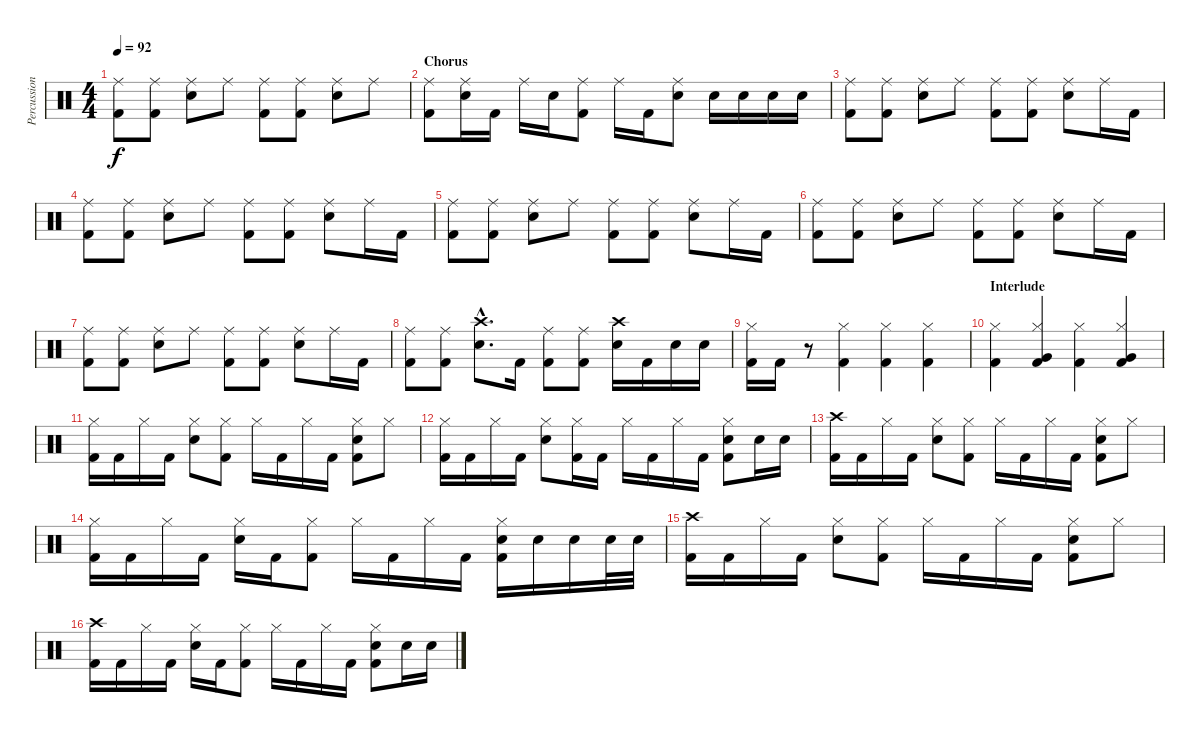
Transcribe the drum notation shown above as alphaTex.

\track ("Percussion" "Percussion") {instrument percussion}
\staff {score}
\articulation defaults
\ts (4 4)
\tempo 92
\clef neutral
\ks c
("Ride (middle)" "Kick (hit) 2").8{dy f} ("Ride (middle)" "Kick (hit) 2").8 ("Ride (middle)" "Electric Snare (hit)").8 "Ride (middle)".8 ("Ride (middle)" "Kick (hit) 2").8 ("Ride (middle)" "Kick (hit) 2").8 ("Ride (middle)" "Electric Snare (hit)").8 "Ride (middle)".8 |
\section ("" "Chorus")
("Ride (middle)" "Kick (hit) 2").8 ("Ride (middle)" "Electric Snare (hit)").16 "Kick (hit) 2".16 "Ride (middle)".16 "Electric Snare (hit)".16 ("Ride (middle)" "Kick (hit) 2").8 "Ride (middle)".16 "Kick (hit) 2".16 ("Ride (middle)" "Electric Snare (hit)").8 "Electric Snare (hit)".16 "Electric Snare (hit)".16 "Electric Snare (hit)".16 "Electric Snare (hit)".16 |
("Ride (middle)" "Kick (hit) 2").8 ("Ride (middle)" "Kick (hit) 2").8 ("Ride (middle)" "Electric Snare (hit)").8 "Ride (middle)".8 ("Ride (middle)" "Kick (hit) 2").8 ("Ride (middle)" "Kick (hit) 2").8 ("Ride (middle)" "Electric Snare (hit)").8 "Ride (middle)".16 "Kick (hit) 2".16 |
("Ride (middle)" "Kick (hit) 2").8 ("Ride (middle)" "Kick (hit) 2").8 ("Ride (middle)" "Electric Snare (hit)").8 "Ride (middle)".8 ("Ride (middle)" "Kick (hit) 2").8 ("Ride (middle)" "Kick (hit) 2").8 ("Ride (middle)" "Electric Snare (hit)").8 "Ride (middle)".16 "Kick (hit) 2".16 |
("Ride (middle)" "Kick (hit) 2").8 ("Ride (middle)" "Kick (hit) 2").8 ("Ride (middle)" "Electric Snare (hit)").8 "Ride (middle)".8 ("Ride (middle)" "Kick (hit) 2").8 ("Ride (middle)" "Kick (hit) 2").8 ("Ride (middle)" "Electric Snare (hit)").8 "Ride (middle)".16 "Kick (hit) 2".16 |
("Ride (middle)" "Kick (hit) 2").8 ("Ride (middle)" "Kick (hit) 2").8 ("Ride (middle)" "Electric Snare (hit)").8 "Ride (middle)".8 ("Ride (middle)" "Kick (hit) 2").8 ("Ride (middle)" "Kick (hit) 2").8 ("Ride (middle)" "Electric Snare (hit)").8 "Ride (middle)".16 "Kick (hit) 2".16 |
("Ride (middle)" "Kick (hit) 2").8 ("Ride (middle)" "Kick (hit) 2").8 ("Ride (middle)" "Electric Snare (hit)").8 "Ride (middle)".8 ("Ride (middle)" "Kick (hit) 2").8 ("Ride (middle)" "Kick (hit) 2").8 ("Ride (middle)" "Electric Snare (hit)").8 "Ride (middle)".16 "Kick (hit) 2".16 |
("Ride (middle)" "Kick (hit) 2").8 ("Ride (middle)" "Kick (hit) 2").8 ("Crash high (hit)"{hac} "Electric Snare (hit)"{hac}).8{d} "Kick (hit) 2".16 ("Ride (middle)" "Kick (hit) 2").8 ("Ride (middle)" "Kick (hit) 2").8 ("Crash high (hit)" "Electric Snare (hit)").16 "Kick (hit) 2".16 "Electric Snare (hit)".16 "Electric Snare (hit)".16 |
("Hi-Hat (closed)" "Kick (hit) 2").16 "Kick (hit) 2".16 r.8 ("Hi-Hat (closed)" "Kick (hit) 2").4 ("Hi-Hat (closed)" "Kick (hit) 2").4 ("Hi-Hat (closed)" "Kick (hit) 2").4 |
\section ("" "Interlude")
("Hi-Hat (closed)" "Kick (hit) 2").4 ("Hi-Hat (closed)" "Very Low Tom (hit)" "Kick (hit) 2").4 ("Hi-Hat (closed)" "Kick (hit) 2").4 ("Hi-Hat (closed)" "Very Low Tom (hit)" "Kick (hit) 2").4 |
("Hi-Hat (closed)" "Kick (hit) 2").16 "Kick (hit) 2".16 "Hi-Hat (closed)".16 "Kick (hit) 2".16 ("Hi-Hat (closed)" "Electric Snare (hit)").8 ("Hi-Hat (closed)" "Kick (hit) 2").8 "Hi-Hat (closed)".16 "Kick (hit) 2".16 "Hi-Hat (closed)".16 "Kick (hit) 2".16 ("Hi-Hat (closed)" "Electric Snare (hit)" "Kick (hit) 2").8 "Hi-Hat (closed)".8 |
("Hi-Hat (closed)" "Kick (hit) 2").16 "Kick (hit) 2".16 "Hi-Hat (closed)".16 "Kick (hit) 2".16 ("Hi-Hat (closed)" "Electric Snare (hit)").8 ("Hi-Hat (closed)" "Kick (hit) 2").16 "Kick (hit) 2".16 "Hi-Hat (closed)".16 "Kick (hit) 2".16 "Hi-Hat (closed)".16 "Kick (hit) 2".16 ("Hi-Hat (closed)" "Electric Snare (hit)" "Kick (hit) 2").8 "Electric Snare (hit)".16 "Electric Snare (hit)".16 |
("Crash high (hit)" "Kick (hit) 2").16 "Kick (hit) 2".16 "Hi-Hat (closed)".16 "Kick (hit) 2".16 ("Hi-Hat (closed)" "Electric Snare (hit)").8 ("Hi-Hat (closed)" "Kick (hit) 2").8 "Hi-Hat (closed)".16 "Kick (hit) 2".16 "Hi-Hat (closed)".16 "Kick (hit) 2".16 ("Hi-Hat (closed)" "Electric Snare (hit)" "Kick (hit) 2").8 "Hi-Hat (closed)".8 |
("Hi-Hat (closed)" "Kick (hit) 2").16 "Kick (hit) 2".16 "Hi-Hat (closed)".16 "Kick (hit) 2".16 ("Hi-Hat (closed)" "Electric Snare (hit)").16 "Kick (hit) 2".16 ("Hi-Hat (closed)" "Kick (hit) 2").8 "Hi-Hat (closed)".16 "Kick (hit) 2".16 "Hi-Hat (closed)".16 "Kick (hit) 2".16 ("Hi-Hat (closed)" "Electric Snare (hit)" "Kick (hit) 2").16 "Electric Snare (hit)".16 "Electric Snare (hit)".16 "Electric Snare (hit)".32 "Electric Snare (hit)".32 |
("Crash high (hit)" "Kick (hit) 2").16 "Kick (hit) 2".16 "Hi-Hat (closed)".16 "Kick (hit) 2".16 ("Hi-Hat (closed)" "Electric Snare (hit)").8 ("Hi-Hat (closed)" "Kick (hit) 2").8 "Hi-Hat (closed)".16 "Kick (hit) 2".16 "Hi-Hat (closed)".16 "Kick (hit) 2".16 ("Hi-Hat (closed)" "Electric Snare (hit)" "Kick (hit) 2").8 "Hi-Hat (closed)".8 |
("Crash high (hit)" "Kick (hit) 2").16 "Kick (hit) 2".16 "Hi-Hat (closed)".16 "Kick (hit) 2".16 ("Hi-Hat (closed)" "Electric Snare (hit)").16 "Kick (hit) 2".16 ("Hi-Hat (closed)" "Kick (hit) 2").8 "Hi-Hat (closed)".16 "Kick (hit) 2".16 "Hi-Hat (closed)".16 "Kick (hit) 2".16 ("Hi-Hat (closed)" "Electric Snare (hit)" "Kick (hit) 2").8 "Electric Snare (hit)".16 "Electric Snare (hit)".16
